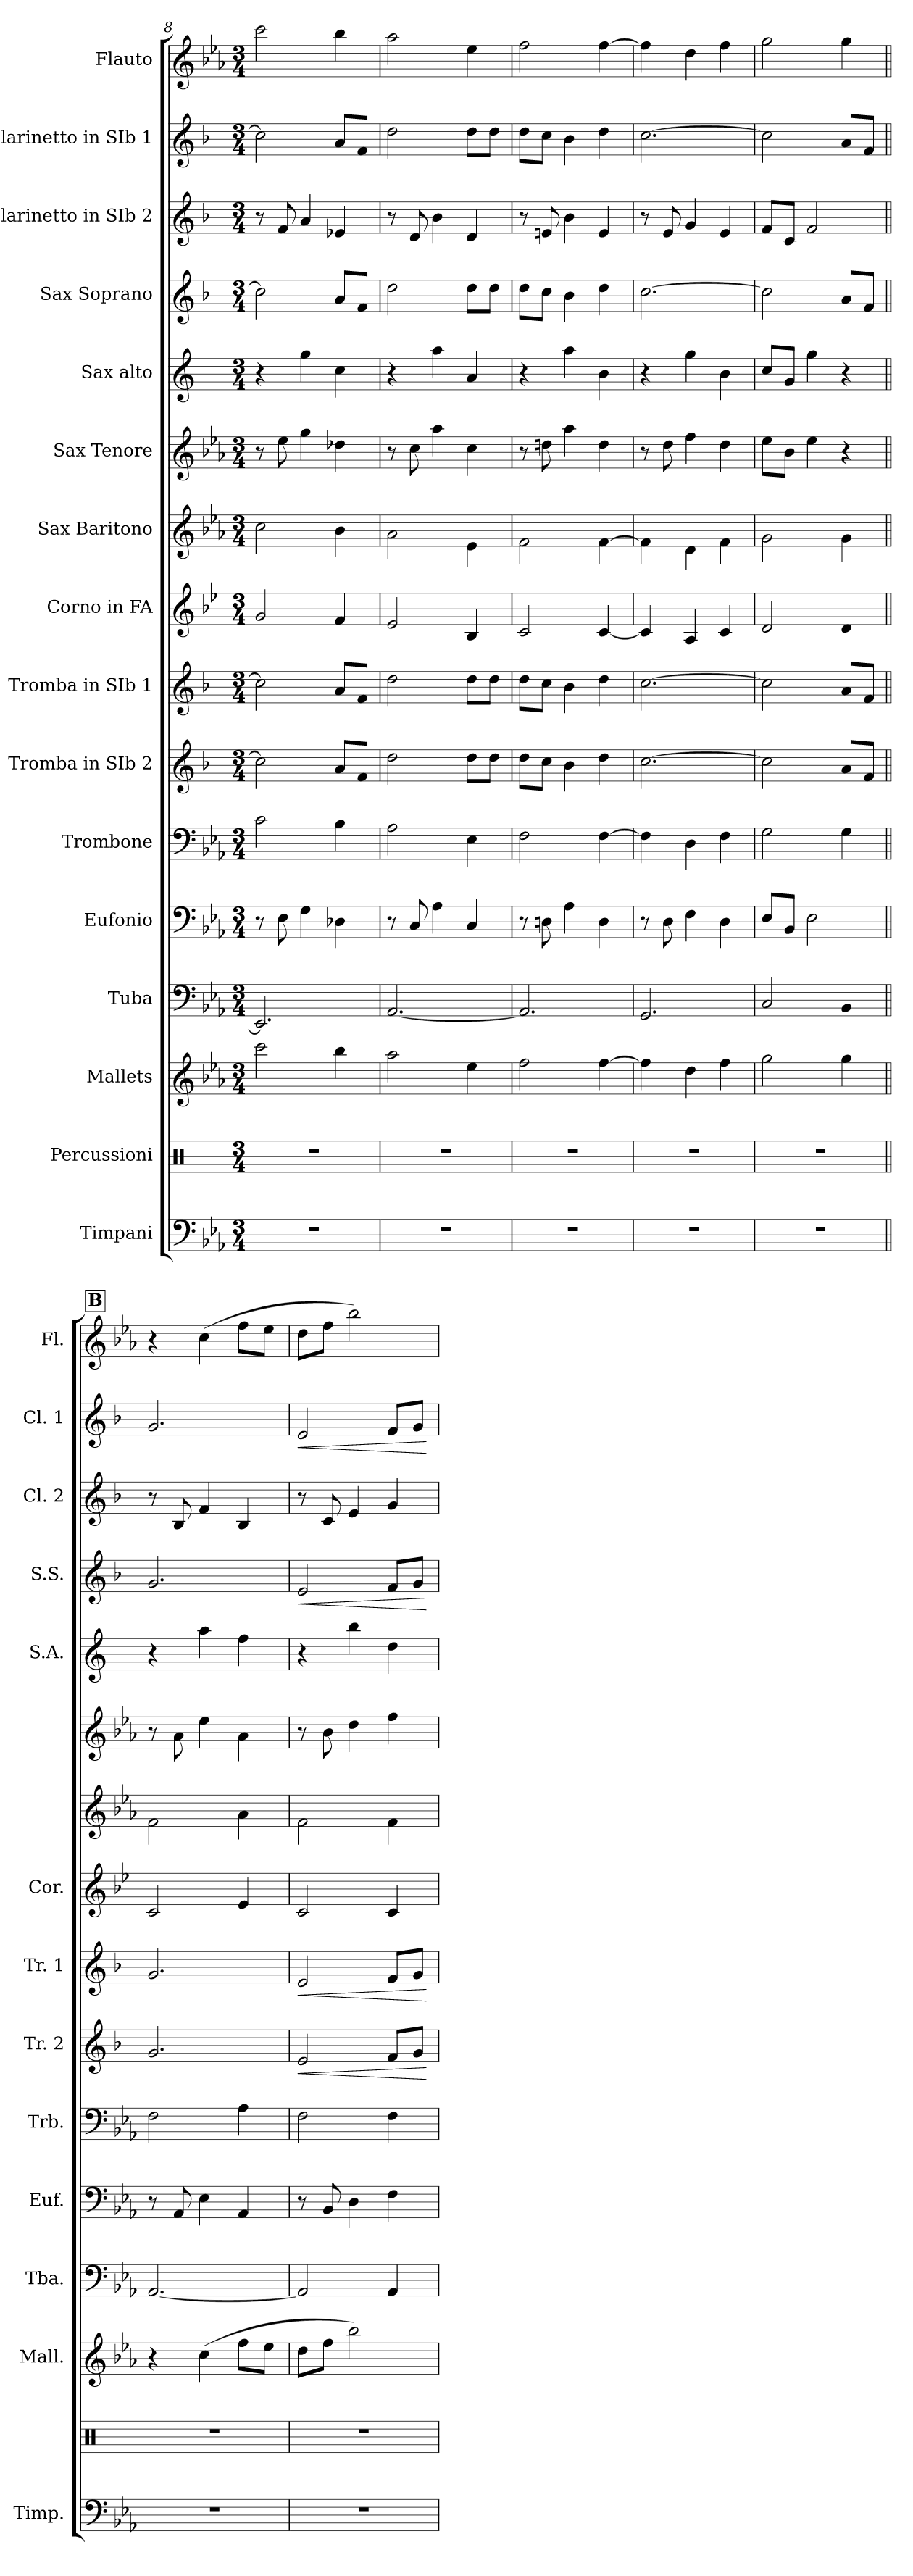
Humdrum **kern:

**kern	**kern	**kern	**kern	**kern	**kern	**kern	**dynam	**kern	**dynam	**kern	**kern	**kern	**kern	**kern	**dynam	**kern	**kern	**dynam	**kern
*part16	*part15	*part14	*part13	*part12	*part11	*part10	*part10	*part9	*part9	*part8	*part7	*part6	*part5	*part4	*part4	*part3	*part2	*part2	*part1
*staff16	*staff15	*staff14	*staff13	*staff12	*staff11	*staff10	*staff10	*staff9	*staff9	*staff8	*staff7	*staff6	*staff5	*staff4	*staff4	*staff3	*staff2	*staff2	*staff1
*I"Timpani	*I"Percussioni	*I"Mallets	*I"Tuba	*I"Eufonio	*I"Trombone	*I"Tromba in SIb 2	*	*I"Tromba in SIb 1	*	*I"Corno in FA	*I"Sax Baritono	*I"Sax Tenore	*I"Sax alto	*I"Sax Soprano	*	*I"Clarinetto in SIb 2	*I"Clarinetto in SIb 1	*	*I"Flauto
*I'Timp.	*	*I'Mall.	*I'Tba.	*I'Euf.	*I'Trb.	*I'Tr. 2	*	*I'Tr. 1	*	*I'Cor.	*	*	*I'S.A.	*I'S.S.	*	*I'Cl. 2	*I'Cl. 1	*	*I'Fl.
*clefF4	*clefX	*clefG2	*clefF4	*clefF4	*clefF4	*clefG2	*	*clefG2	*	*clefG2	*clefG2	*clefG2	*clefG2	*clefG2	*	*clefG2	*clefG2	*	*clefG2
*	*	*ITrd-14c-24	*	*	*	*ITrd1c2	*	*ITrd1c2	*	*ITrd4c7	*ITrd12c21	*ITrd8c14	*ITrd5c9	*ITrd1c2	*	*ITrd1c2	*ITrd1c2	*	*
*k[b-e-a-]	*k[]	*k[b-e-a-]	*k[b-e-a-]	*k[b-e-a-]	*k[b-e-a-]	*k[b-e-a-]	*	*k[b-e-a-]	*	*k[b-e-a-]	*k[b-e-a-]	*k[b-e-a-]	*k[b-e-a-]	*k[b-e-a-]	*	*k[b-e-a-]	*k[b-e-a-]	*	*k[b-e-a-]
*E-:	*	*E-:	*E-:	*E-:	*E-:	*E-:	*	*E-:	*	*E-:	*	*E-:	*	*E-:	*	*E-:	*E-:	*	*E-:
*M3/4	*M3/4	*M3/4	*M3/4	*M3/4	*M3/4	*M3/4	*	*M3/4	*	*M3/4	*M3/4	*M3/4	*M3/4	*M3/4	*	*M3/4	*M3/4	*	*M3/4
=8	=8	=8	=8	=8	=8	=8	=8	=8	=8	=8	=8	=8	=8	=8	=8	=8	=8	=8	=8
2.r	2.r	2ccccc\	2.EE-/]	8r	2c\	2b-\]	.	2b-\]	.	2c/	2c\	8r	4r	2b-\]	.	8r	2b-\]	.	2ccc\
.	.	.	.	8E-\	.	.	.	.	.	.	.	8e-\	.	.	.	8e-/	.	.	.
.	.	.	.	4G\	.	.	.	.	.	.	.	4g\	4b-\	.	.	4g/	.	.	.
.	.	4bbbb-\	.	4D-X\	4B-\	8g/L	.	8g/L	.	4B-/	4B-\	4d-X\	4e-\	8g/L	.	4d-X/	8g/L	.	4bb-\
.	.	.	.	.	.	8e-/J	.	8e-/J	.	.	.	.	.	8e-/J	.	.	8e-/J	.	.
=9	=9	=9	=9	=9	=9	=9	=9	=9	=9	=9	=9	=9	=9	=9	=9	=9	=9	=9	=9
2.r	2.r	2aaaa-\	[2.AA-/	8r	2A-\	2cc\	.	2cc\	.	2A-/	2A-\	8r	4r	2cc\	.	8r	2cc\	.	2aa-\
.	.	.	.	8C/	.	.	.	.	.	.	.	8c\	.	.	.	8c/	.	.	.
.	.	.	.	4A-\	.	.	.	.	.	.	.	4a-\	4cc\	.	.	4a-\	.	.	.
.	.	4eeee-\	.	4C/	4E-\	8cc\L	.	8cc\L	.	4E-/	4E-\	4c\	4c/	8cc\L	.	4c/	8cc\L	.	4ee-\
.	.	.	.	.	.	8cc\J	.	8cc\J	.	.	.	.	.	8cc\J	.	.	8cc\J	.	.
!!LO:PB:g=z
=10	=10	=10	=10	=10	=10	=10	=10	=10	=10	=10	=10	=10	=10	=10	=10	=10	=10	=10	=10
2.r	2.r	2ffff\	2.AA-/]	8r	2F\	8cc\L	.	8cc\L	.	2F/	2F\	8r	4r	8cc\L	.	8r	8cc\L	.	2ff\
.	.	.	.	8Dn\	.	8b-\J	.	8b-\J	.	.	.	8dn\	.	8b-\J	.	8dn/	8b-\J	.	.
.	.	.	.	4A-\	.	4a-\	.	4a-\	.	.	.	4a-\	4cc\	4a-\	.	4a-\	4a-\	.	.
.	.	[4ffff\	.	4D\	[4F\	4cc\	.	4cc\	.	[4F/	[4F\	4d\	4d\	4cc\	.	4d/	4cc\	.	[4ff\
=11	=11	=11	=11	=11	=11	=11	=11	=11	=11	=11	=11	=11	=11	=11	=11	=11	=11	=11	=11
2.r	2.r	4ffff\]	2.GG/	8r	4F\]	[2.b-\	.	[2.b-\	.	4F/]	4F\]	8r	4r	[2.b-\	.	8r	[2.b-\	.	4ff\]
.	.	.	.	8D\	.	.	.	.	.	.	.	8d\	.	.	.	8d/	.	.	.
.	.	4dddd\	.	4F\	4D\	.	.	.	.	4D/	4D\	4f\	4b-\	.	.	4f/	.	.	4dd\
.	.	4ffff\	.	4D\	4F\	.	.	.	.	4F/	4F\	4d\	4d\	.	.	4d/	.	.	4ff\
=12	=12	=12	=12	=12	=12	=12	=12	=12	=12	=12	=12	=12	=12	=12	=12	=12	=12	=12	=12
2.r	2.r	2gggg\	2C/	8E-/L	2G\	2b-\]	.	2b-\]	.	2G/	2G\	8e-\L	8e-/L	2b-\]	.	8e-/L	2b-\]	.	2gg\
.	.	.	.	8BB-/J	.	.	.	.	.	.	.	8B-\J	8B-/J	.	.	8B-/J	.	.	.
.	.	.	.	2E-\	.	.	.	.	.	.	.	4e-\	4b-\	.	.	2e-/	.	.	.
.	.	4gggg\	4BB-/	.	4G\	8g/L	.	8g/L	.	4G/	4G\	4r	4r	8g/L	.	.	8g/L	.	4gg\
.	.	.	.	.	.	8e-/J	.	8e-/J	.	.	.	.	.	8e-/J	.	.	8e-/J	.	.
!!LO:REH:place=s1:a:B:fs=12.8556:t=B
=13||	=13||	=13||	=13||	=13||	=13||	=13||	=13||	=13||	=13||	=13||	=13||	=13||	=13||	=13||	=13||	=13||	=13||	=13||	=13||
2.r	2.r	4r	[2.AA-/	8r	2F\	2.f/	.	2.f/	.	2F/	2F\	8r	4r	2.f/	.	8r	2.f/	.	4r
.	.	.	.	8AA-/	.	.	.	.	.	.	.	8A-\	.	.	.	8A-/	.	.	.
.	.	(>4cccc\	.	4E-\	.	.	.	.	.	.	.	4e-\	4cc\	.	.	4e-/	.	.	(>4cc\
.	.	8ffff\L	.	4AA-/	4A-\	.	.	.	.	4A-/	4A-\	4A-\	4a-\	.	.	4A-/	.	.	8ff\L
.	.	8eeee-\J	.	.	.	.	.	.	.	.	.	.	.	.	.	.	.	.	8ee-\J
=14	=14	=14	=14	=14	=14	=14	=14	=14	=14	=14	=14	=14	=14	=14	=14	=14	=14	=14	=14
!	!	!	!	!	!	!	!LO:HP:b	!	!LO:HP:b	!	!	!	!	!	!LO:HP:b	!	!	!LO:HP:b	!
2.r	2.r	8dddd\L	2AA-/]	8r	2F\	2d/	<	2d/	<	2F/	2F\	8r	4r	2d/	<	8r	2d/	<	8dd\L
.	.	8ffff\J	.	8BB-/	.	.	.	.	.	.	.	8B-\	.	.	.	8B-/	.	.	8ff\J
.	.	2bbbb-\)	.	4D\	.	.	.	.	.	.	.	4d\	4dd\	.	.	4d/	.	.	2bb-\)
.	.	.	4AA-/	4F\	4F\	8e-/L	.	8e-/L	.	4F/	4F\	4f\	4f\	8e-/L	.	4f/	8e-/L	.	.
.	.	.	.	.	.	8f/J	.	8f/J	.	.	.	.	.	8f/J	.	.	8f/J	.	.
.	.	.	.	.	.	.	[	.	[	.	.	.	.	.	[	.	.	[	.
=	=	=	=	=	=	=	=	=	=	=	=	=	=	=	=	=	=	=	=
*-	*-	*-	*-	*-	*-	*-	*-	*-	*-	*-	*-	*-	*-	*-	*-	*-	*-	*-	*-
